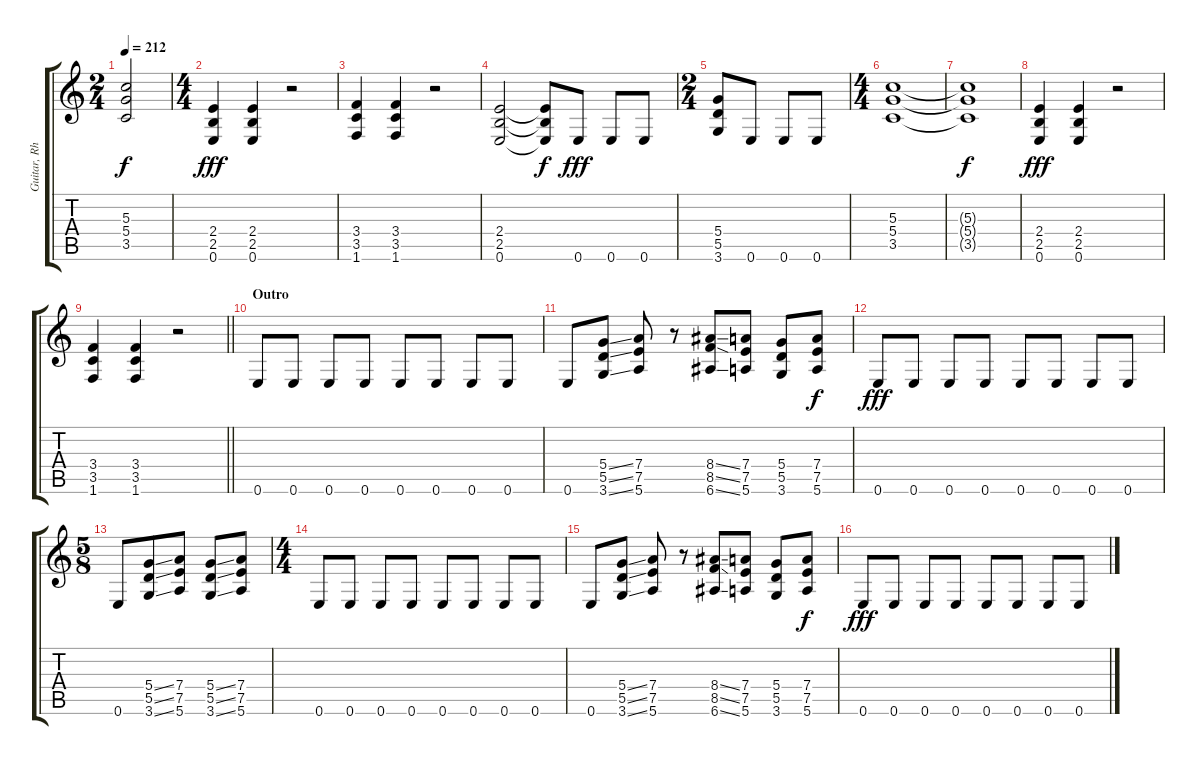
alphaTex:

\track ("Guitar, Rhythm (Hetfield)" "Guitar, Rh") {instrument distortionguitar}
\staff {score tabs}
\tuning (E4 B3 G3 D3 A2 E2) {hide}
\ts (2 4)
\tempo 212
\clef g2
\ks c
(5.3{t} 5.4{t} 3.5{t}).2{dy f} |
\ts (4 4)
(2.4 2.5 0.6).4{dy fff} (2.4 2.5 0.6).4 r.2 |
(3.4 3.5 1.6).4 (3.4 3.5 1.6).4 r.2 |
(2.4 2.5 0.6).2 (2.4{t} 2.5{t} 0.6{t}).8{dy f} 0.6.8{dy fff} 0.6.8 0.6.8 |
\ts (2 4)
(5.4 5.5 3.6).8 0.6.8 0.6.8 0.6.8 |
\ts (4 4)
(5.3 5.4 3.5).1 |
(5.3{t} 5.4{t} 3.5{t}).1{dy f} |
(2.4 2.5 0.6).4{dy fff} (2.4 2.5 0.6).4 r.2 |
\barLineRight lightlight
(3.4 3.5 1.6).4 (3.4 3.5 1.6).4 r.2 |
\section ("" "Outro")
0.6.8 0.6.8 0.6.8 0.6.8 0.6.8 0.6.8 0.6.8 0.6.8 |
0.6.8 (5.4{ss} 5.5{ss} 3.6{ss}).8 (7.4 7.5 5.6).8 r.8 (8.4{ss} 8.5{ss} 6.6{ss}).8 (7.4 7.5 5.6).8 (5.4 5.5 3.6).8 (7.4 7.5 5.6).8{dy f} |
0.6.8{dy fff} 0.6.8 0.6.8 0.6.8 0.6.8 0.6.8 0.6.8 0.6.8 |
\ts (5 8)
0.6.8 (5.4{ss} 5.5{ss} 3.6{ss}).8 (7.4 7.5 5.6).8 (5.4{ss} 5.5{ss} 3.6{ss}).8 (7.4 7.5 5.6).8 |
\ts (4 4)
0.6.8 0.6.8 0.6.8 0.6.8 0.6.8 0.6.8 0.6.8 0.6.8 |
0.6.8 (5.4{ss} 5.5{ss} 3.6{ss}).8 (7.4 7.5 5.6).8 r.8 (8.4{ss} 8.5{ss} 6.6{ss}).8 (7.4 7.5 5.6).8 (5.4 5.5 3.6).8 (7.4 7.5 5.6).8{dy f} |
0.6.8{dy fff} 0.6.8 0.6.8 0.6.8 0.6.8 0.6.8 0.6.8 0.6.8
